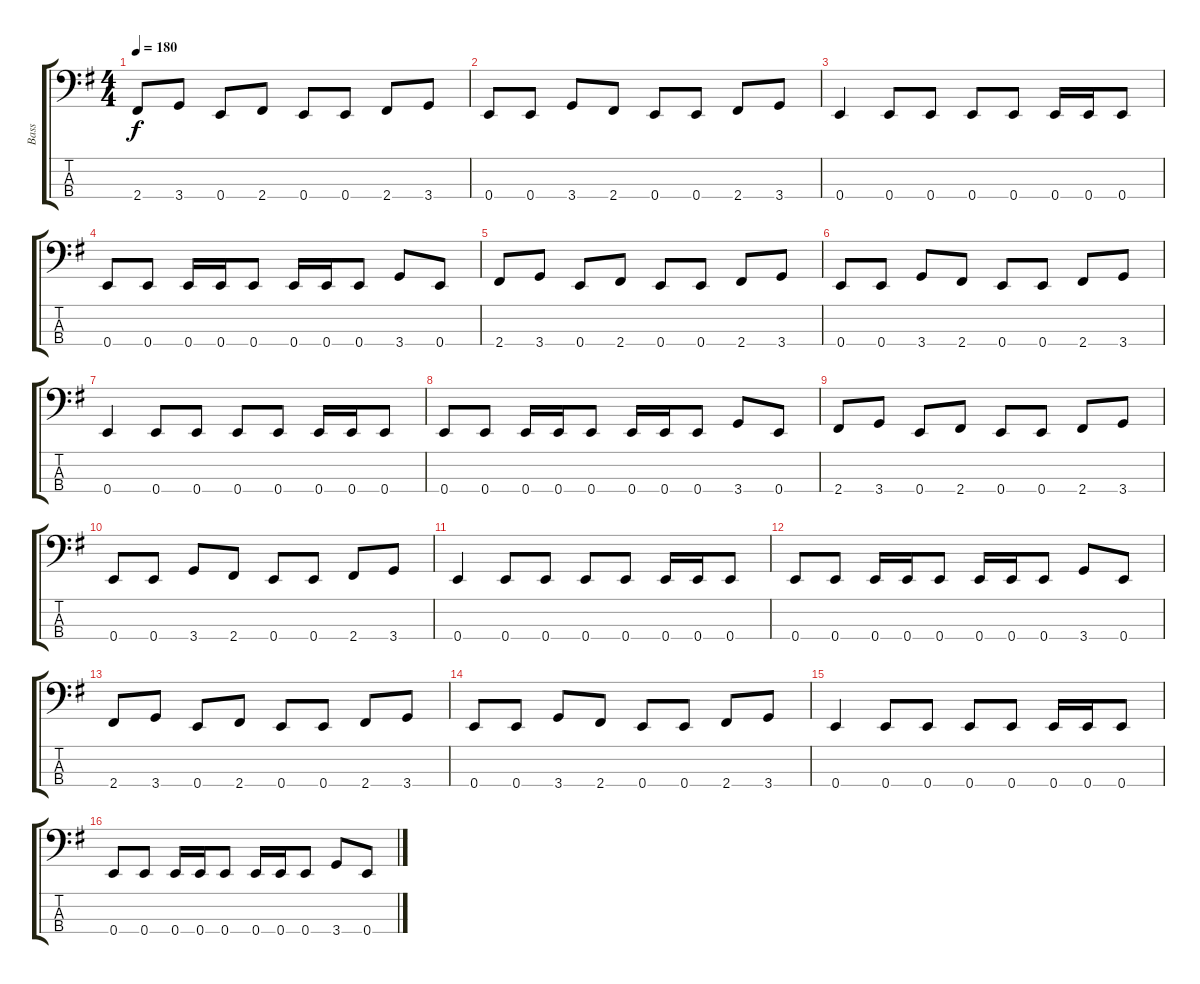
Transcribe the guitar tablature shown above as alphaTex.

\track ("Bass" "Bass") {instrument electricbasspick}
\staff {score tabs}
\tuning (G2 D2 A1 E1) {hide}
\ts (4 4)
\tempo 180
\clef f4
\ks g
2.4.8{dy f} 3.4.8 0.4.8 2.4.8 0.4.8 0.4.8 2.4.8 3.4.8 |
0.4.8 0.4.8 3.4.8 2.4.8 0.4.8 0.4.8 2.4.8 3.4.8 |
0.4.4 0.4.8 0.4.8 0.4.8 0.4.8 0.4.16 0.4.16 0.4.8 |
0.4.8 0.4.8 0.4.16 0.4.16 0.4.8 0.4.16 0.4.16 0.4.8 3.4.8 0.4.8 |
2.4.8 3.4.8 0.4.8 2.4.8 0.4.8 0.4.8 2.4.8 3.4.8 |
0.4.8 0.4.8 3.4.8 2.4.8 0.4.8 0.4.8 2.4.8 3.4.8 |
0.4.4 0.4.8 0.4.8 0.4.8 0.4.8 0.4.16 0.4.16 0.4.8 |
0.4.8 0.4.8 0.4.16 0.4.16 0.4.8 0.4.16 0.4.16 0.4.8 3.4.8 0.4.8 |
2.4.8 3.4.8 0.4.8 2.4.8 0.4.8 0.4.8 2.4.8 3.4.8 |
0.4.8 0.4.8 3.4.8 2.4.8 0.4.8 0.4.8 2.4.8 3.4.8 |
0.4.4 0.4.8 0.4.8 0.4.8 0.4.8 0.4.16 0.4.16 0.4.8 |
0.4.8 0.4.8 0.4.16 0.4.16 0.4.8 0.4.16 0.4.16 0.4.8 3.4.8 0.4.8 |
2.4.8 3.4.8 0.4.8 2.4.8 0.4.8 0.4.8 2.4.8 3.4.8 |
0.4.8 0.4.8 3.4.8 2.4.8 0.4.8 0.4.8 2.4.8 3.4.8 |
0.4.4 0.4.8 0.4.8 0.4.8 0.4.8 0.4.16 0.4.16 0.4.8 |
0.4.8 0.4.8 0.4.16 0.4.16 0.4.8 0.4.16 0.4.16 0.4.8 3.4.8 0.4.8
